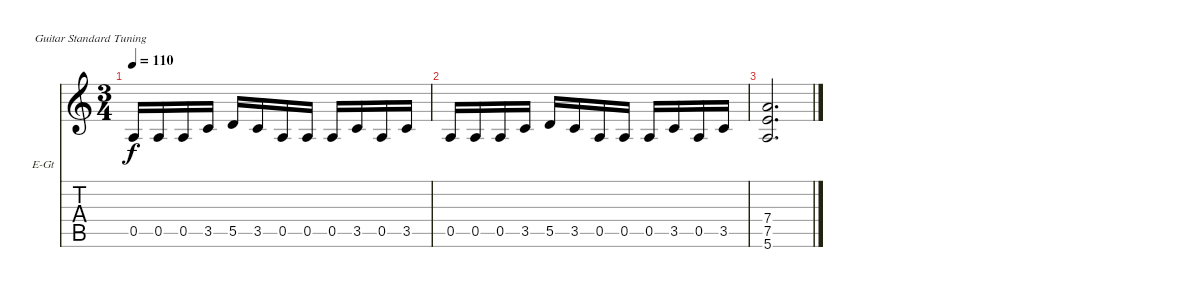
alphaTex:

\defaultSystemsLayout 4
\bracketExtendMode nobrackets
\firstSystemTrackNameOrientation horizontal
\otherSystemsTrackNameOrientation horizontal
\track ("Electric Guitar" "E-Gt") {instrument overdrivenguitar}
\staff {score tabs}
\tuning (E4 B3 G3 D3 A2 E2)
\ts (3 4)
\tempo 110
\clef g2
\ks c
0.5.16{dy f} 0.5.16 0.5.16 3.5.16 5.5.16 3.5.16 0.5.16 0.5.16 0.5.16 3.5.16 0.5.16 3.5.16 |
0.5.16 0.5.16 0.5.16 3.5.16 5.5.16 3.5.16 0.5.16 0.5.16 0.5.16 3.5.16 0.5.16 3.5.16 |
(5.6 7.5 7.4).2{d}
